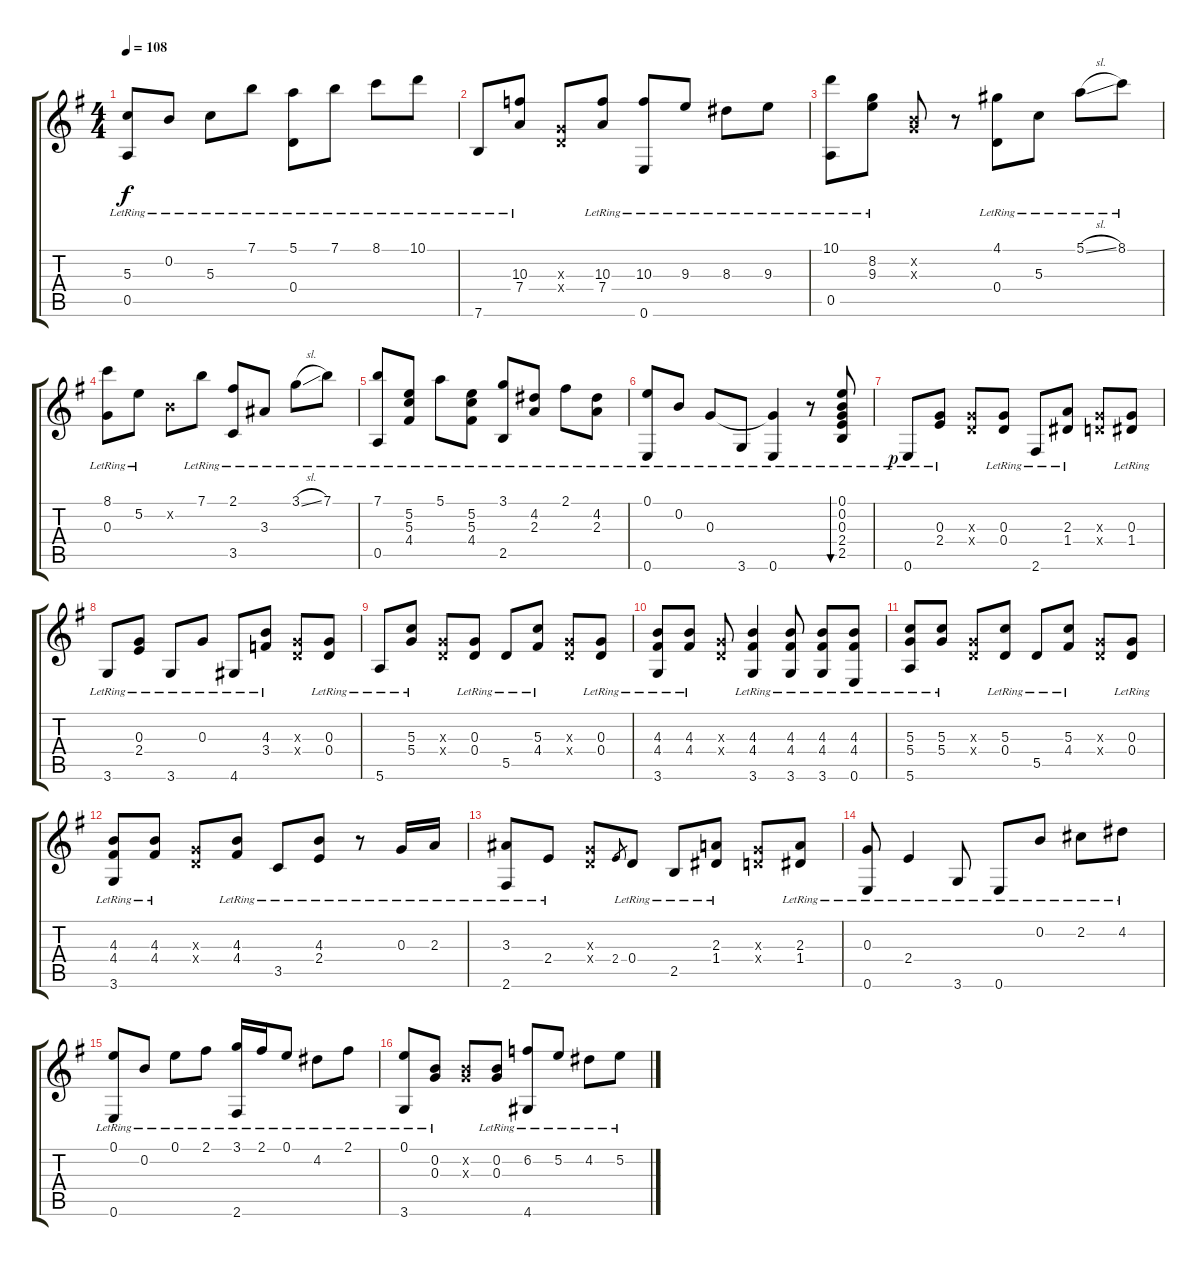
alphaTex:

\track "" {instrument acousticguitarsteel}
\staff {score tabs}
\tuning (E4 B3 G3 D3 A2 E2) {hide}
\ts (4 4)
\tempo 108
\clef g2
\ks g
(5.3{lr} 0.5{lr}).8{dy f} 0.2{lr}.8 5.3{lr}.8 7.1{lr}.8 (5.1{lr} 0.4{lr}).8 7.1{lr}.8 8.1{lr}.8 10.1{lr}.8 |
7.6{lr}.8 (10.3{lr} 7.4{lr}).8 (0.3{x} 0.4{x}).8 (10.3{lr} 7.4{lr}).8 (10.3{lr} 0.6{lr}).8 9.3{lr}.8 8.3{lr}.8 9.3{lr}.8 |
(10.1{lr} 0.5{lr}).8 (8.2{lr} 9.3{lr}).8 (0.2{x} 0.3{x}).8 r.8 (4.1{lr} 0.4{lr}).8 5.3{lr}.8 5.1{sl lr}.8 8.1{lr}.8 |
(8.1{lr} 0.3{lr}).8 5.2{lr}.8 0.2{x}.8 7.1{lr}.8 (2.1{lr} 3.5{lr}).8 3.3{lr}.8 3.1{sl lr}.8 7.1{lr}.8 |
(7.1{lr} 0.5{lr}).8 (5.2{lr} 5.3{lr} 4.4{lr}).8 5.1{lr}.8 (5.2{lr} 5.3{lr} 4.4{lr}).8 (3.1{lr} 2.5{lr}).8 (4.2{lr} 2.3{lr}).8 2.1{lr}.8 (4.2{lr} 2.3{lr}).8 |
(0.1{lr} 0.6{lr}).8 0.2{lr}.8 0.3{lr}.8 3.6{lr}.8 (0.3{t} 0.6{lr}).4 r.8 (0.1{lr} 0.2{lr} 0.3{lr} 2.4{lr} 2.5{lr}).8{bu 120} |
0.6{lr rf 1}.8 (0.3{lr} 2.4{lr}).8 (0.3{x} 0.4{x}).8 (0.3{lr} 0.4{lr}).8 2.6{lr}.8 (2.3{lr} 1.4{lr}).8 (0.3{x} 0.4{x}).8 (0.3{lr} 1.4{lr}).8 |
3.6{lr}.8 (0.3{lr} 2.4{lr}).8 3.6{lr}.8 0.3{lr}.8 4.6{lr}.8 (4.3{lr} 3.4{lr}).8 (0.3{x} 0.4{x}).8 (0.3{lr} 0.4{lr}).8 |
5.6{lr}.8 (5.3{lr} 5.4{lr}).8 (0.3{x} 0.4{x}).8 (0.3{lr} 0.4{lr}).8 5.5{lr}.8 (5.3{lr} 4.4{lr}).8 (0.3{x} 0.4{x}).8 (0.3{lr} 0.4{lr}).8 |
(4.3{lr} 4.4{lr} 3.6{lr}).8 (4.3{lr} 4.4{lr}).8 (0.3{x} 0.4{x}).8 (4.3{lr} 4.4{lr} 3.6{lr}).4 (4.3{lr} 4.4{lr} 3.6{lr}).8 (4.3{lr} 4.4{lr} 3.6{lr}).8 (4.3{lr} 4.4{lr} 0.6{lr}).8 |
(5.3{lr} 5.4{lr} 5.6{lr}).8 (5.3{lr} 5.4{lr}).8 (0.3{x} 0.4{x}).8 (5.3{lr} 0.4{lr}).8 5.5{lr}.8 (5.3{lr} 4.4{lr}).8 (0.3{x} 0.4{x}).8 (0.3{lr} 0.4{lr}).8 |
(4.3{lr} 4.4{lr} 3.6{lr}).8 (4.3{lr} 4.4{lr}).8 (0.3{x} 0.4{x}).8 (4.3{lr} 4.4{lr}).8 3.5{lr}.8 (4.3{lr} 2.4{lr}).8 r.8 0.3{lr}.16 2.3{lr}.16 |
(3.3{lr} 2.6{lr}).8 2.4{lr}.8 (0.3{x} 0.4{x}).8 2.4.8{gr} 0.4{lr}.8 2.5{lr}.8 (2.3{lr} 1.4{lr}).8 (0.3{x} 0.4{x}).8 (2.3{lr} 1.4{lr}).8 |
(0.3{lr} 0.6{lr}).8 2.4{lr}.4 3.6{lr}.8 0.6{lr}.8 0.2{lr}.8 2.2{lr}.8 4.2{lr}.8 |
(0.1{lr} 0.6{lr}).8 0.2{lr}.8 0.1{lr}.8 2.1{lr}.8 (3.1{lr} 2.6{lr}).16 2.1{lr}.16 0.1{lr}.8 4.2{lr}.8 2.1{lr}.8 |
(0.1{lr} 3.6{lr}).8 (0.2{lr} 0.3{lr}).8 (0.2{x} 0.3{x}).8 (0.2{lr} 0.3{lr}).8 (6.2{lr} 4.6{lr}).8 5.2{lr}.8 4.2{lr}.8 5.2{lr}.8
